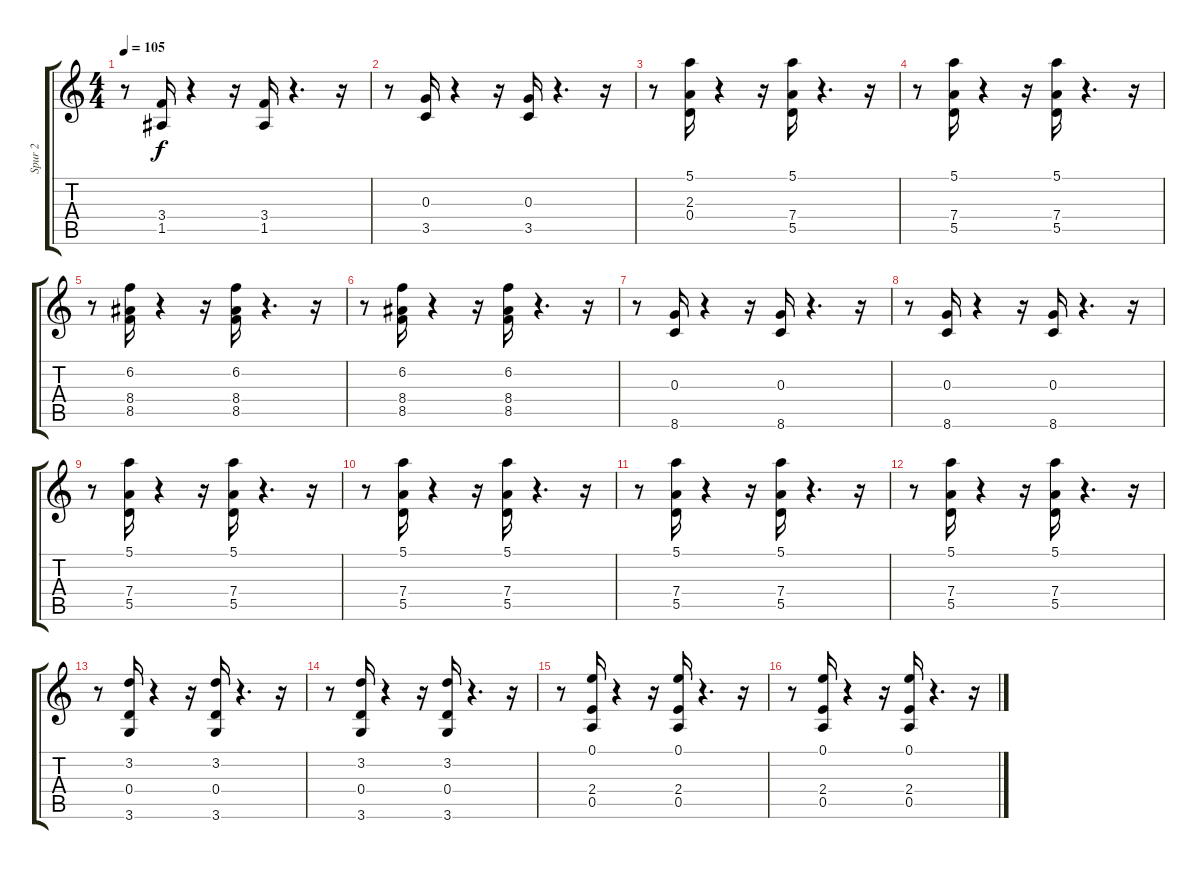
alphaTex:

\track ("Spur 2" "Spur 2") {instrument overdrivenguitar}
\staff {score tabs}
\tuning (E4 B3 G3 D3 A2 E2) {hide}
\ts (4 4)
\tempo 105
\clef g2
\ks c
r.8{dy f} (3.4 1.5).16 r.4 r.16 (3.4 1.5).16 r.4{d} r.16 |
r.8 (0.3 3.5).16 r.4 r.16 (0.3 3.5).16 r.4{d} r.16 |
r.8 (5.1 2.3 0.4).16 r.4 r.16 (5.1 7.4 5.5).16 r.4{d} r.16 |
r.8 (5.1 7.4 5.5).16 r.4 r.16 (5.1 7.4 5.5).16 r.4{d} r.16 |
r.8 (6.2 8.4 8.5).16 r.4 r.16 (6.2 8.4 8.5).16 r.4{d} r.16 |
r.8 (6.2 8.4 8.5).16 r.4 r.16 (6.2 8.4 8.5).16 r.4{d} r.16 |
r.8 (0.3 8.6).16 r.4 r.16 (0.3 8.6).16 r.4{d} r.16 |
r.8 (0.3 8.6).16 r.4 r.16 (0.3 8.6).16 r.4{d} r.16 |
r.8 (5.1 7.4 5.5).16 r.4 r.16 (5.1 7.4 5.5).16 r.4{d} r.16 |
r.8 (5.1 7.4 5.5).16 r.4 r.16 (5.1 7.4 5.5).16 r.4{d} r.16 |
r.8 (5.1 7.4 5.5).16 r.4 r.16 (5.1 7.4 5.5).16 r.4{d} r.16 |
r.8 (5.1 7.4 5.5).16 r.4 r.16 (5.1 7.4 5.5).16 r.4{d} r.16 |
r.8 (3.2 0.4 3.6).16 r.4 r.16 (3.2 0.4 3.6).16 r.4{d} r.16 |
r.8 (3.2 0.4 3.6).16 r.4 r.16 (3.2 0.4 3.6).16 r.4{d} r.16 |
r.8 (0.1 2.4 0.5).16 r.4 r.16 (0.1 2.4 0.5).16 r.4{d} r.16 |
r.8 (0.1 2.4 0.5).16 r.4 r.16 (0.1 2.4 0.5).16 r.4{d} r.16
